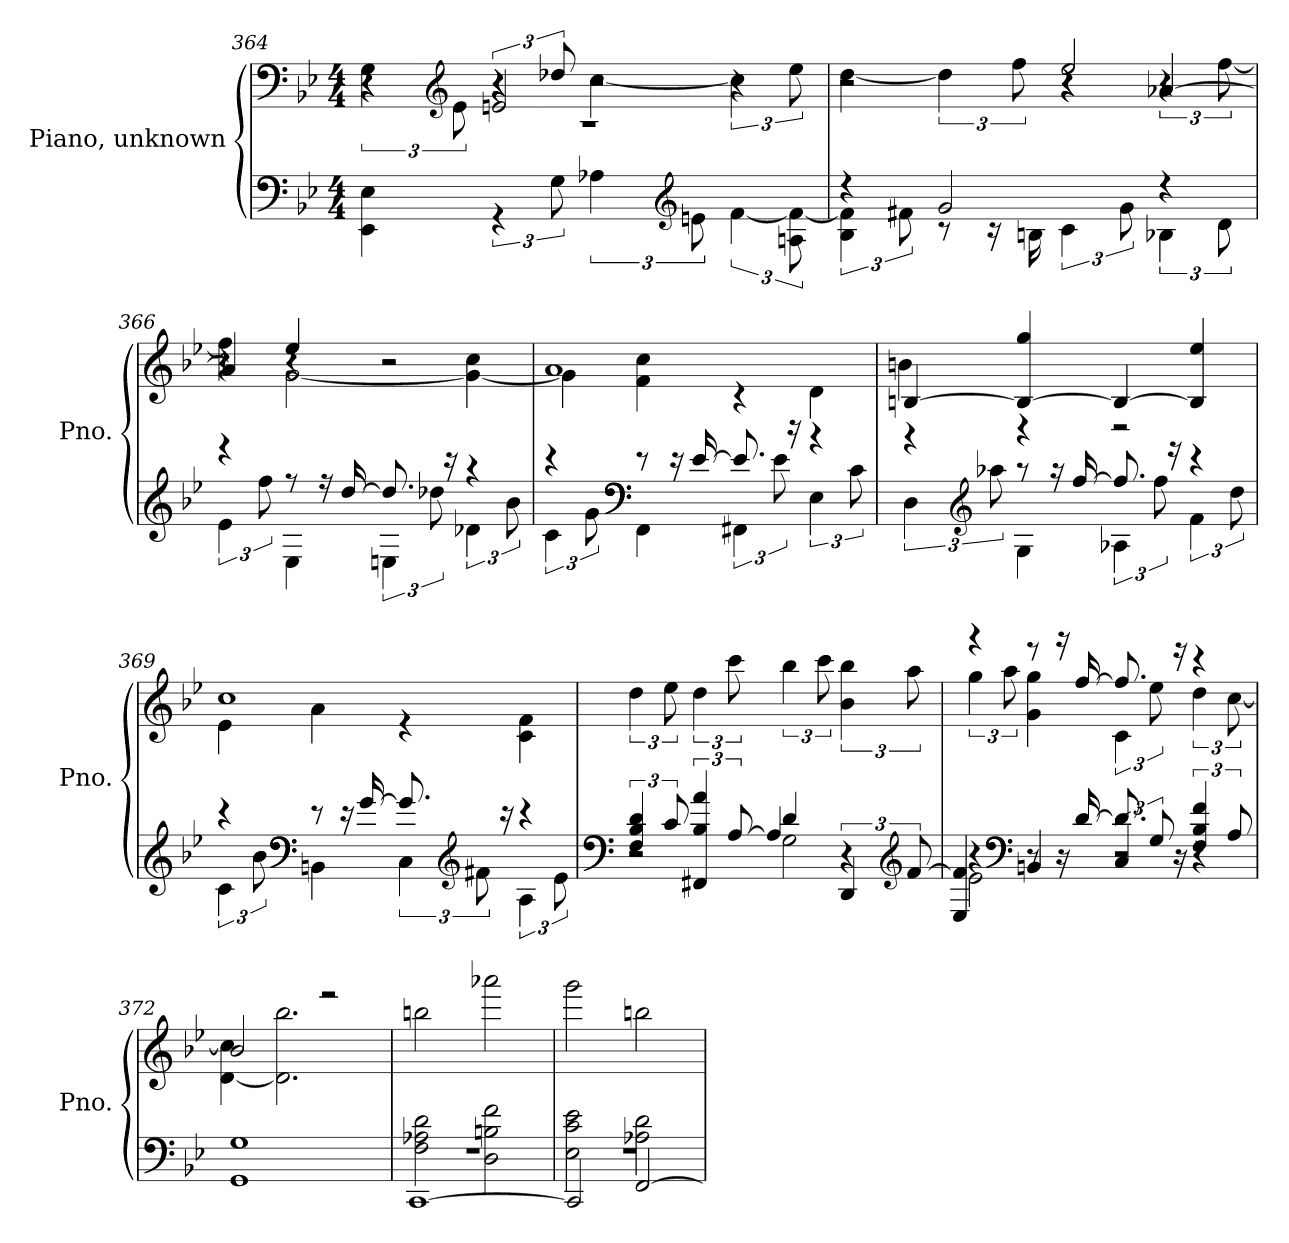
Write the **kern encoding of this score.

**kern	**kern
*part1	*part1
*staff2	*staff1
*I"Piano, unknown	*
*I'Pno.	*
!!LO:PB:g=z
*clefF4	*clefF4
*k[b-e-]	*k[b-e-]
*M4/4	*M4/4
=364	=364
*^	*^
*	*	*	*^
1r	4EE-\ 4E-\	4r	6G\	4r
*	*	*clefG2	*	*
.	.	.	12e-\	.
.	6r	6r	4r	2en/
.	12G\	12dd-X/	.	.
.	6A-X\	2r	[4cc\	.
*clefG2	*	*	*	*
.	12en\	.	.	.
.	[6f\	.	6cc\]	4r
.	12An\ 12f\_	.	12ee-\	.
=365	=365	=365	=365	=365
4r	6B-\ 6f\]	2r	[4dd\	2r
.	12f#X\	.	.	.
2g/	8r	.	6dd\]	.
.	16r	.	.	.
.	.	.	12ff\	.
.	16Bn\	.	.	.
.	6c\	2ee-/	4r	4r
.	12g\	.	.	.
4r	6B-X\	.	6r	[4a-X/
.	12d\	.	[12ff\	.
=366	=366	=366	=366	=366
4r	6e-\	4r	4ff\]	4a-/]
.	12ff\	.	.	.
8r	4E-\	4ee-/	[2g\	4r
16r	.	.	.	.
[16dd/	.	.	.	.
8.dd/]	6En\	2r	.	2r
.	12dd-X\	.	.	.
16r	.	.	.	.
4r	6d-X\	.	4g\_ 4cc\	.
.	12b-\	.	.	.
*	*	*	*v	*v
!!LO:LB:g=z
=367	=367	=367	=367
4r	6c\	1a	4g\]
.	12g\	.	.
*clefF4	*	*	*
8r	4FF\	.	4f\ 4cc\
16r	.	.	.
[16e-/	.	.	.
8.e-/]	6FF#X\	.	4r
.	12e-\	.	.
16r	.	.	.
4r	6E-\	.	4d\
.	12c\	.	.
=368	=368	=368	=368
4r	6D\	[4Bn/	4bn\
*clefG2	*	*	*
.	12aa-X\	.	.
8r	4G\	4B/_ 4gg/	4r
16r	.	.	.
[16ff/	.	.	.
8.ff/]	6A-X\	4B/_	2r
.	12ff\	.	.
16r	.	.	.
4r	6f\	4B/] 4ee-/	.
.	12dd\	.	.
=369	=369	=369	=369
4r	6c\	1cc	4e-\
.	12b-\	.	.
*clefF4	*	*	*
8r	4BBn\	.	4a\
16r	.	.	.
[16g/	.	.	.
8.g/]	6C\	.	4r
*clefG2	*	*	*
.	12f#X\	.	.
16r	.	.	.
4r	6A\	.	4c\ 4f\
.	12e-\	.	.
*v	*v	*	*
*	*v	*v
!!LO:LB:g=z
=370	=370
*clefF4	*
*^	*
*	*^	*
2r	2r	6F/ 6B-/ 6d/	6dd\
.	.	12c/	12ee-\
.	.	6FF#X/ 6B-/ 6a/	6dd\
.	.	[12A/	12ccc\
4d/	2G\	4A/]	6bb-\
.	.	.	12ccc\
4r	.	6DD/	6b-\ 6bb-\
*clefG2	*	*	*
.	.	[12f/	12aa\
=371	=371	=371	=371
*	*	*	*^
4r	2e-\	4E-/ 4f/]	4r	6gg\
.	.	.	.	12aa\
*clefF4	*	*	*	*
8r	.	4BBn/	8r	4g\ 4gg\
16r	.	.	16r	.
[16d/	.	.	[16ff/	.
8.d/]	2r	6C/	8.ff/]	6c\
.	.	12G/	.	12ee-\
16r	.	.	16r	.
4r	.	6F/ 6B-/ 6f/	4r	6dd\
.	.	12A/	.	[12cc\
*v	*v	*v	*	*
=372	=372	=372
1GG 1G	2b-/	[4d\ 4cc\]
.	.	2.d\] 2.bb-\
.	2r	.
*	*v	*v
=373	=373
*^	*
*	*^	*
1r	2F\ 2A-X\ 2d\	[1CC	2bbn\
.	2D\ 2Bn\ 2f\	.	2aaa-X\
!!LO:LB:g=z
=374	=374	=374	=374
1r	2E-\ 2c\ 2e-\	2CC/]	2ggg\
.	2A-X\ 2d\	[2FF/	2bbn\
*v	*v	*v	*
=	=
*-	*-
